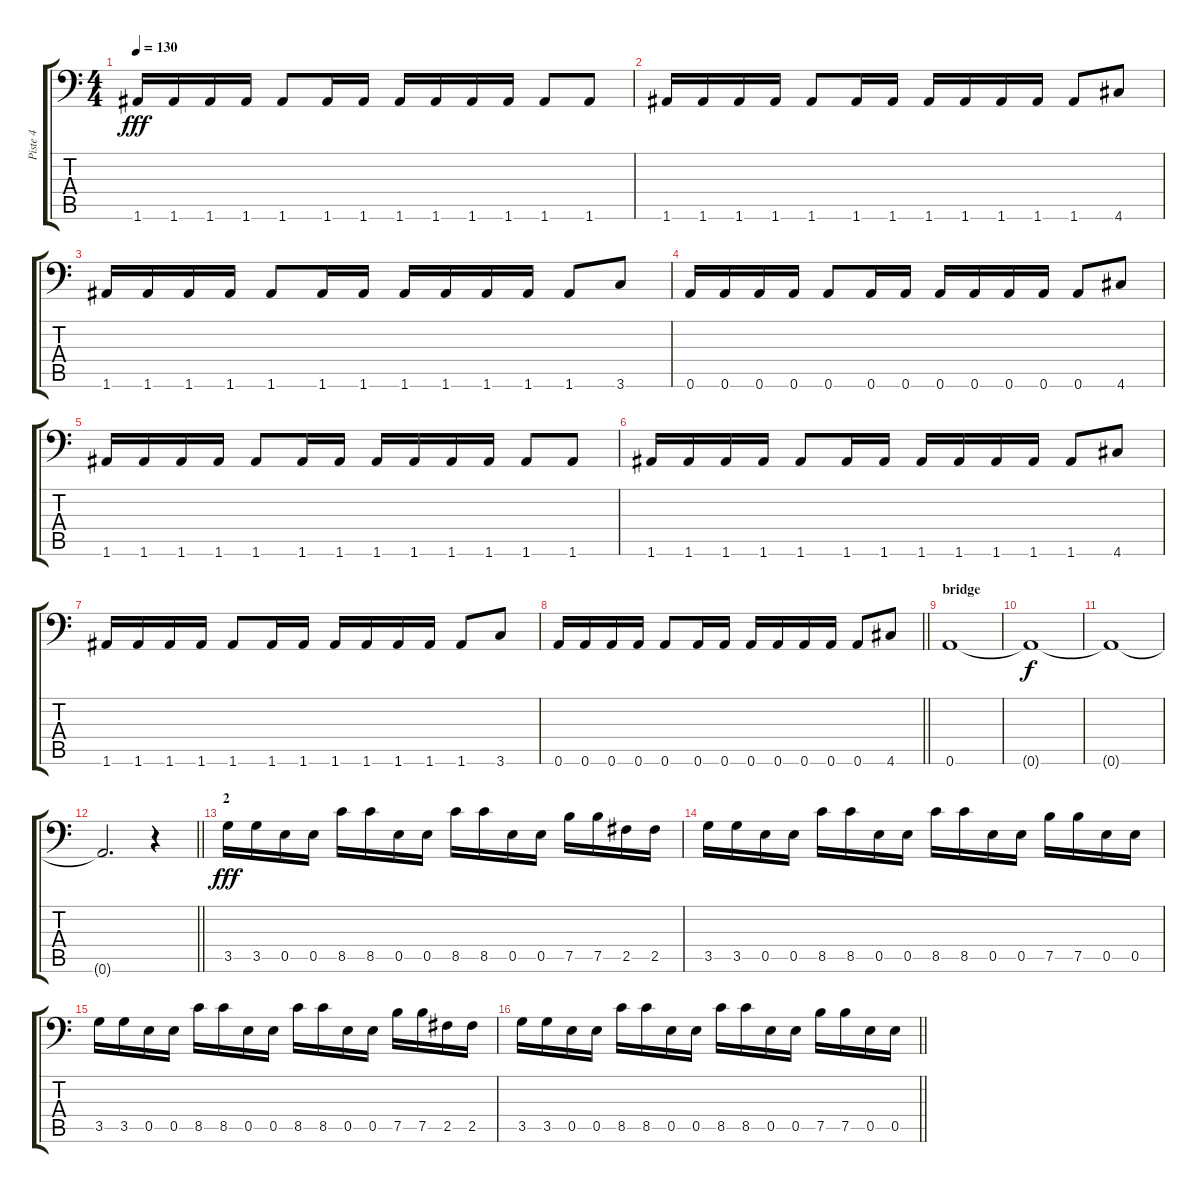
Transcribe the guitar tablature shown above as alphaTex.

\track ("Piste 4" "Piste 4") {instrument electricbassfinger}
\staff {score tabs}
\tuning (B3 Gb3 D3 A2 E2 A1) {hide}
\ts (4 4)
\tempo 130
\clef f4
\ks c
1.6.16{dy fff} 1.6.16 1.6.16 1.6.16 1.6.8 1.6.16 1.6.16 1.6.16 1.6.16 1.6.16 1.6.16 1.6.8 1.6.8 |
1.6.16 1.6.16 1.6.16 1.6.16 1.6.8 1.6.16 1.6.16 1.6.16 1.6.16 1.6.16 1.6.16 1.6.8 4.6.8 |
1.6.16 1.6.16 1.6.16 1.6.16 1.6.8 1.6.16 1.6.16 1.6.16 1.6.16 1.6.16 1.6.16 1.6.8 3.6.8 |
0.6.16 0.6.16 0.6.16 0.6.16 0.6.8 0.6.16 0.6.16 0.6.16 0.6.16 0.6.16 0.6.16 0.6.8 4.6.8 |
1.6.16 1.6.16 1.6.16 1.6.16 1.6.8 1.6.16 1.6.16 1.6.16 1.6.16 1.6.16 1.6.16 1.6.8 1.6.8 |
1.6.16 1.6.16 1.6.16 1.6.16 1.6.8 1.6.16 1.6.16 1.6.16 1.6.16 1.6.16 1.6.16 1.6.8 4.6.8 |
1.6.16 1.6.16 1.6.16 1.6.16 1.6.8 1.6.16 1.6.16 1.6.16 1.6.16 1.6.16 1.6.16 1.6.8 3.6.8 |
\barLineRight lightlight
0.6.16 0.6.16 0.6.16 0.6.16 0.6.8 0.6.16 0.6.16 0.6.16 0.6.16 0.6.16 0.6.16 0.6.8 4.6.8 |
\section ("" "bridge")
0.6.1 |
0.6{t}.1{dy f} |
0.6{t}.1 |
\barLineRight lightlight
0.6{t}.2{d} r.4 |
\section ("" "2")
3.5.16{dy fff} 3.5.16 0.5.16 0.5.16 8.5.16 8.5.16 0.5.16 0.5.16 8.5.16 8.5.16 0.5.16 0.5.16 7.5.16 7.5.16 2.5.16 2.5.16 |
3.5.16 3.5.16 0.5.16 0.5.16 8.5.16 8.5.16 0.5.16 0.5.16 8.5.16 8.5.16 0.5.16 0.5.16 7.5.16 7.5.16 0.5.16 0.5.16 |
3.5.16 3.5.16 0.5.16 0.5.16 8.5.16 8.5.16 0.5.16 0.5.16 8.5.16 8.5.16 0.5.16 0.5.16 7.5.16 7.5.16 2.5.16 2.5.16 |
\barLineRight lightlight
3.5.16 3.5.16 0.5.16 0.5.16 8.5.16 8.5.16 0.5.16 0.5.16 8.5.16 8.5.16 0.5.16 0.5.16 7.5.16 7.5.16 0.5.16 0.5.16
